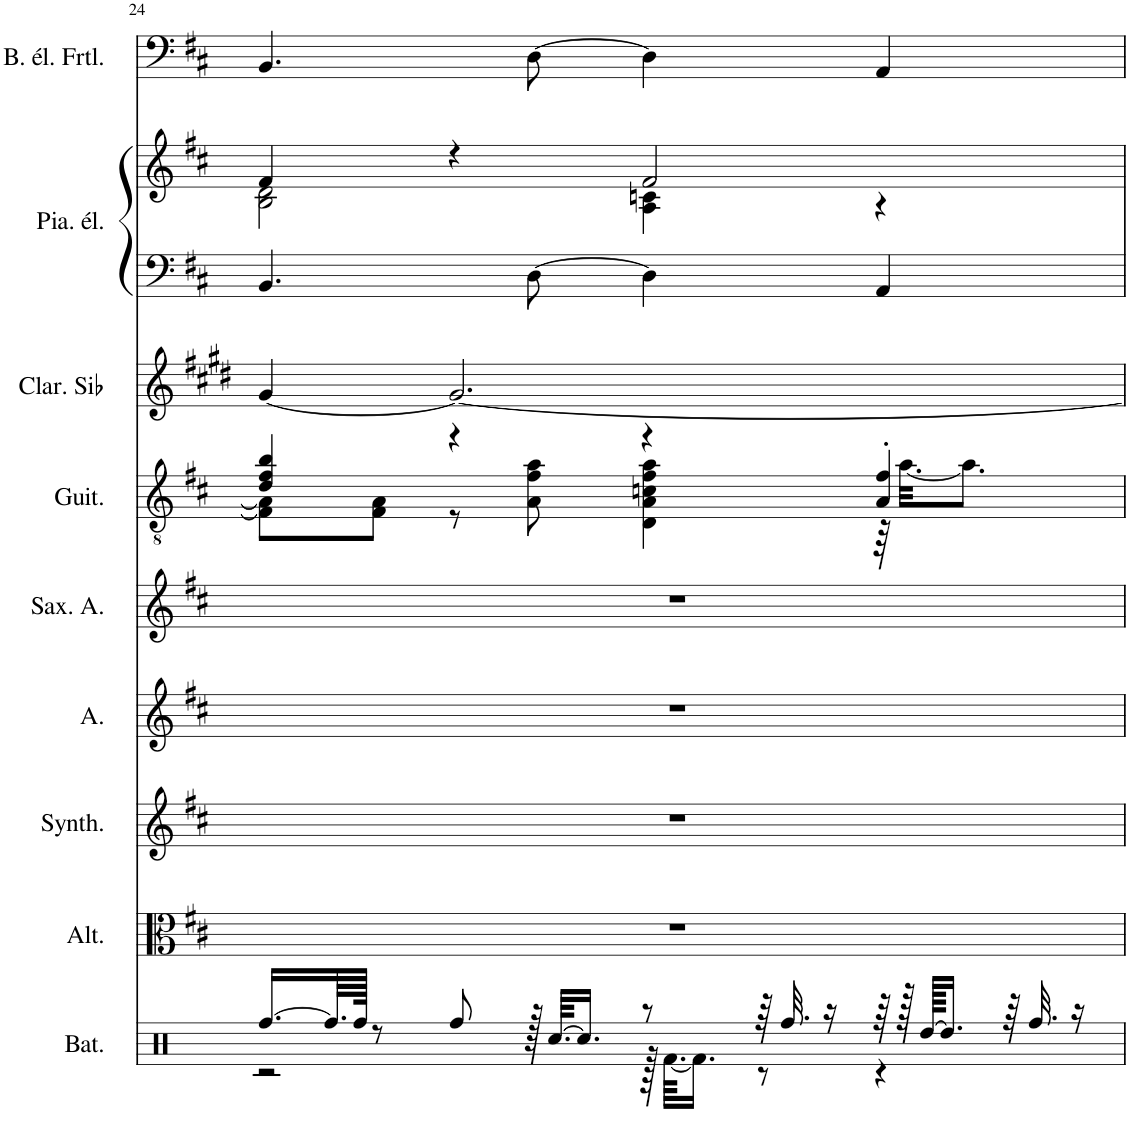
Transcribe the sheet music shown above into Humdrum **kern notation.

**kern	**kern	**kern	**kern	**kern	**kern	**kern	**kern	**kern	**kern
*part9	*part8	*part7	*part6	*part5	*part4	*part3	*part2	*part2	*part1
*staff10	*staff9	*staff8	*staff7	*staff6	*staff5	*staff4	*staff3	*staff2	*staff1
*I"Batterie	*I"Altos, Acoustic Grand Piano	*I"Synthétiseur d'instruments à cordes, Acoustic Grand Piano	*I"Alto, Acoustic Grand Piano	*I"Saxophone Alto, Acoustic Grand Piano	*I"Guitare classique	*I"Clarinette en Sib	*I"Piano électrique, Acoustic Grand Piano	*	*I"Basse électrique fretless, Acoustic Grand Piano
*I'Bat.	*I'Alt.	*I'Synth.	*I'A.	*I'Sax. A.	*I'Guit.	*I'Clar. Sib	*I'Pia. él.	*	*I'B. él. Frtl.
!!LO:PB:g=z
*clefX	*clefC3	*clefG2	*clefG2	*clefG2	*clefGv2	*clefG2	*clefG2	*clefF4	*clefF4
*	*	*	*	*Trd5c9	*	*Trd1c2	*	*	*Trd7c12
*k[]	*k[f#c#]	*k[f#c#]	*k[f#c#]	*k[f#c#]	*k[f#c#]	*k[f#c#g#d#]	*k[f#c#]	*k[f#c#]	*k[f#c#]
*M4/4	*M4/4	*M4/4	*M4/4	*M4/4	*M4/4	*M4/4	*M4/4	*M4/4	*M4/4
=24	=24	=24	=24	=24	=24	=24	=24	=24	=24
*^	*	*	*	*	*^	*	*	*^	*
[16.Rff/LL	2r	1r	1r	1r	1r	4d/ 4f#/ 4b/	8F#\] 8A\]L	[4g#/	4.BB/	4f#/	2B\ 2d\	4.BB/
64.Rff/LL]	.	.	.	.	.	.	.	.	.	.	.	.
128Rff/JJJJk	.	.	.	.	.	.	.	.	.	.	.	.
8r	.	.	.	.	.	.	8F#\ 8A\J	.	.	.	.	.
8Rff/	.	.	.	.	.	4r	8r	2.g#/_	.	4r	.	.
128r	.	.	.	.	.	.	8A\ 8f#\ 8a\	.	[8D\	.	.	[8D\
[64.Rcc/KKLL	.	.	.	.	.	.	.	.	.	.	.	.
16.Rcc/JJ]	.	.	.	.	.	.	.	.	.	.	.	.
8r	128r	.	.	.	.	4r	4D\ 4A\ 4cn\ 4f#\ 4a\	.	4D\]	2f#/	4A\ 4cn\	4D\]
.	[64.Rf\KKLL	.	.	.	.	.	.	.	.	.	.	.
.	16.Rf\JJ]	.	.	.	.	.	.	.	.	.	.	.
64r	8r	.	.	.	.	.	.	.	.	.	.	.
32.Rff/	.	.	.	.	.	.	.	.	.	.	.	.
16r	.	.	.	.	.	.	.	.	.	.	.	.
64r	4r	.	.	.	.	4A/' 4f#/'	64r	.	4AA/	.	4r	4AA/
128r	.	.	.	.	.	.	[32.a\KKL	.	.	.	.	.
[128Rdd/KKKLL	.	.	.	.	.	.	.	.	.	.	.	.
16.Rdd/JJ]	.	.	.	.	.	.	.	.	.	.	.	.
.	.	.	.	.	.	.	8.a\J]	.	.	.	.	.
64r	.	.	.	.	.	.	.	.	.	.	.	.
32.Rff/	.	.	.	.	.	.	.	.	.	.	.	.
16r	.	.	.	.	.	.	.	.	.	.	.	.
*v	*v	*	*	*	*	*v	*v	*	*	*v	*v	*
=	=	=	=	=	=	=	=	=	=
*-	*-	*-	*-	*-	*-	*-	*-	*-	*-
